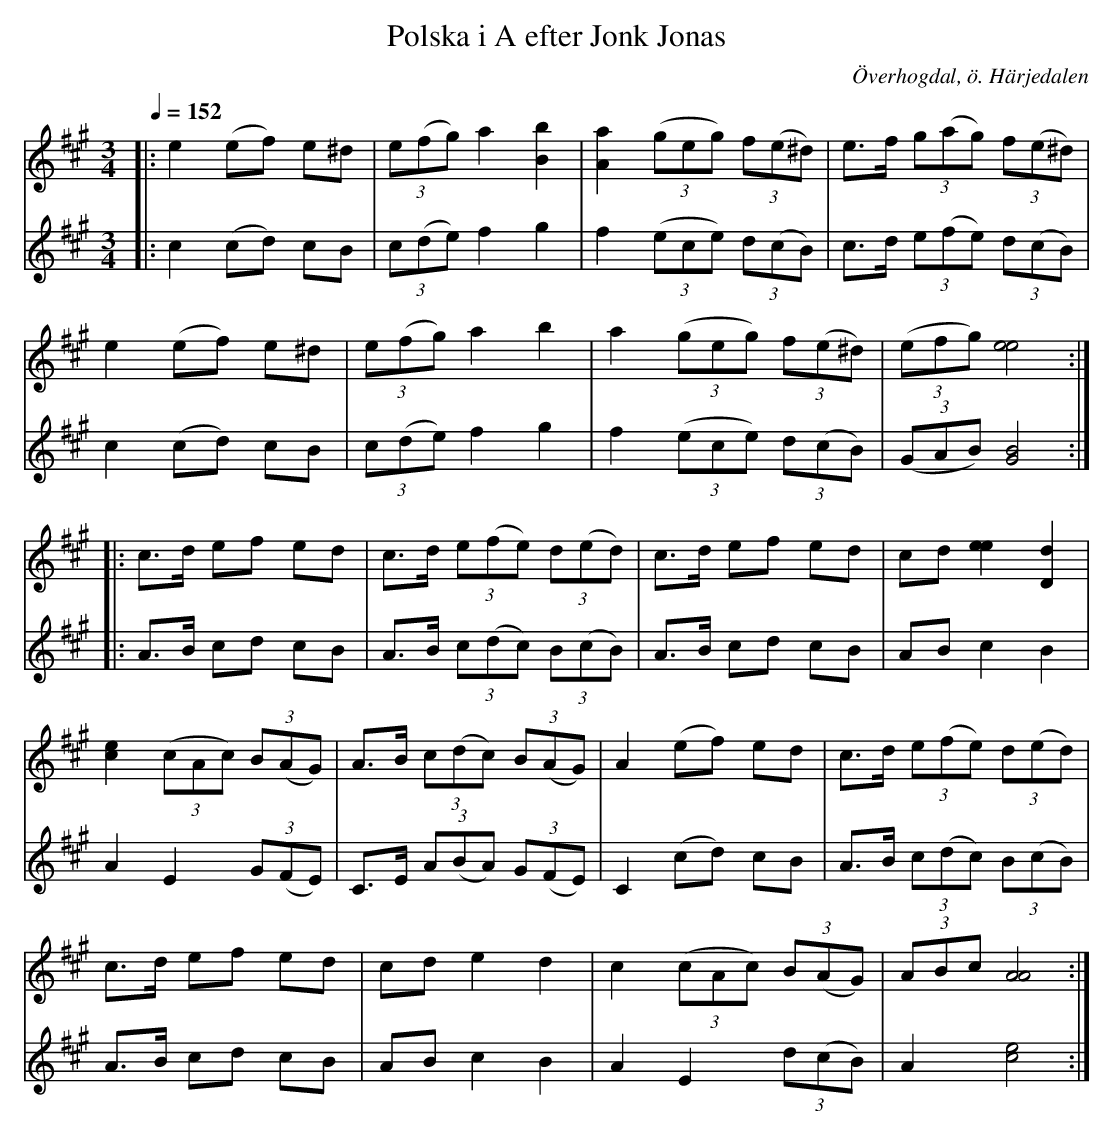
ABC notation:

X:1
T:Polska i A efter Jonk Jonas
O:Överhogdal, ö. Härjedalen
M:3/4
L:1/8
Q:1/4=152
K:A
V:1
|:e2 (ef) e^d|(3e(fg) a2 [B2b2]|[A2a2] ((3geg) (3f(e^d)|e>f (3g(ag) (3f(e^d)|!
e2 (ef) e^d|(3e(fg) a2 b2|a2 ((3geg) (3f(e^d)|((3efg) [e4e4]::!
c>d ef ed|c>d (3e(fe) (3d(ed)|c>d ef ed|cd [e2e2] [D2d2]|!
[c2e2] ((3cAc) (3B(AG)|A>B (3c(dc) (3B(AG)|A2 (ef) ed|c>d (3e(fe) (3d(ed)|!
c>d ef ed|cd e2 d2|c2 ((3cAc) (3B(AG)|(3ABc [A4A4]:|]
V:2
|:c2 (cd) cB|(3c(de) f2 g2|f2 ((3ece) (3d(cB)|c>d (3e(fe) (3d(cB)|!
c2 (cd) cB|(3c(de) f2 g2|f2 ((3ece) (3d(cB)|((3GAB) [G4B4]::!
A>B cd cB|A>B (3c(dc) (3B(cB)|A>B cd cB|AB c2 B2|!
A2 E2 (3G(FE)|C>E (3A(BA) (3G(FE)|C2 (cd) cB|A>B (3c(dc) (3B(cB)|!
A>B cd cB|AB c2 B2|A2 E2 (3d(cB)|A2 [c4e4]:|]
